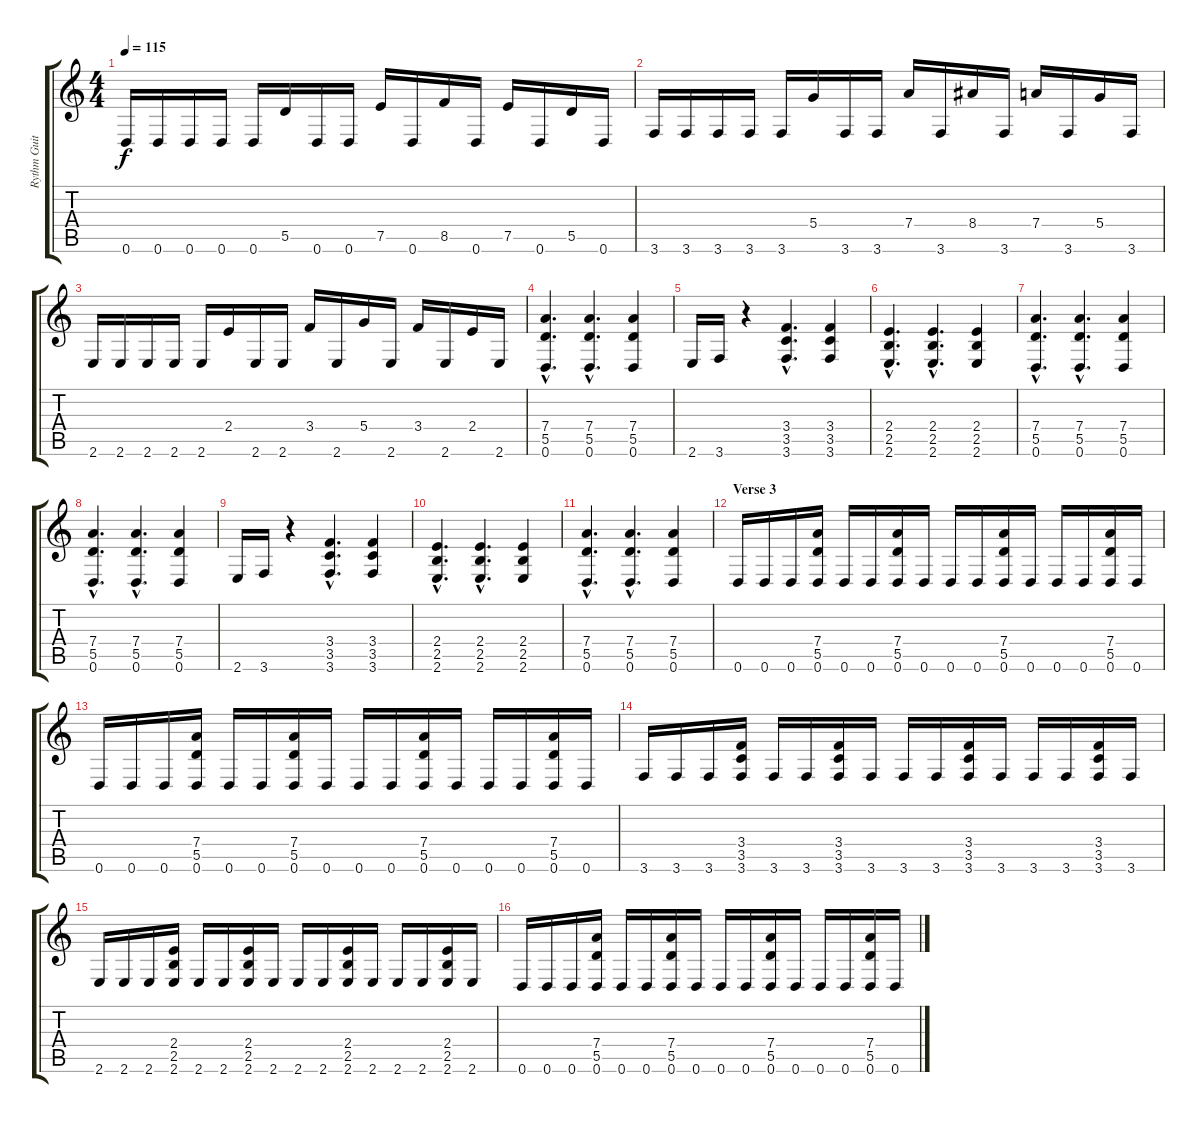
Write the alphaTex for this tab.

\track ("Rythm Guitar (Right)" "Rythm Guit") {instrument distortionguitar}
\staff {score tabs}
\tuning (E4 B3 G3 D3 A2 D2) {hide}
\ts (4 4)
\tempo 115
\clef g2
\ks c
0.6.16{dy f} 0.6.16 0.6.16 0.6.16 0.6.16 5.5.16 0.6.16 0.6.16 7.5.16 0.6.16 8.5.16 0.6.16 7.5.16 0.6.16 5.5.16 0.6.16 |
3.6.16 3.6.16 3.6.16 3.6.16 3.6.16 5.4.16 3.6.16 3.6.16 7.4.16 3.6.16 8.4.16 3.6.16 7.4.16 3.6.16 5.4.16 3.6.16 |
2.6.16 2.6.16 2.6.16 2.6.16 2.6.16 2.4.16 2.6.16 2.6.16 3.4.16 2.6.16 5.4.16 2.6.16 3.4.16 2.6.16 2.4.16 2.6.16 |
(7.4{hac} 5.5{hac} 0.6{hac}).4{d volume 16} (7.4{hac} 5.5{hac} 0.6{hac}).4{d} (7.4 5.5 0.6).4 |
2.6.16 3.6.16 r.4 (3.4{hac} 3.5{hac} 3.6{hac}).4{d} (3.4 3.5 3.6).4 |
(2.4{hac} 2.5{hac} 2.6{hac}).4{d} (2.4{hac} 2.5{hac} 2.6{hac}).4{d} (2.4 2.5 2.6).4 |
(7.4{hac} 5.5{hac} 0.6{hac}).4{d} (7.4{hac} 5.5{hac} 0.6{hac}).4{d} (7.4 5.5 0.6).4 |
(7.4{hac} 5.5{hac} 0.6{hac}).4{d} (7.4{hac} 5.5{hac} 0.6{hac}).4{d} (7.4 5.5 0.6).4 |
2.6.16 3.6.16 r.4 (3.4{hac} 3.5{hac} 3.6{hac}).4{d} (3.4 3.5 3.6).4 |
(2.4{hac} 2.5{hac} 2.6{hac}).4{d} (2.4{hac} 2.5{hac} 2.6{hac}).4{d} (2.4 2.5 2.6).4 |
(7.4{hac} 5.5{hac} 0.6{hac}).4{d} (7.4{hac} 5.5{hac} 0.6{hac}).4{d} (7.4 5.5 0.6).4 |
\section ("" "Verse 3")
0.6.16{volume 13 balance 10} 0.6.16 0.6.16 (7.4 5.5 0.6).16 0.6.16 0.6.16 (7.4 5.5 0.6).16 0.6.16 0.6.16 0.6.16 (7.4 5.5 0.6).16 0.6.16 0.6.16 0.6.16 (7.4 5.5 0.6).16 0.6.16 |
0.6.16 0.6.16 0.6.16 (7.4 5.5 0.6).16 0.6.16 0.6.16 (7.4 5.5 0.6).16 0.6.16 0.6.16 0.6.16 (7.4 5.5 0.6).16 0.6.16 0.6.16 0.6.16 (7.4 5.5 0.6).16 0.6.16 |
3.6.16 3.6.16 3.6.16 (3.4 3.5 3.6).16 3.6.16 3.6.16 (3.4 3.5 3.6).16 3.6.16 3.6.16 3.6.16 (3.4 3.5 3.6).16 3.6.16 3.6.16 3.6.16 (3.4 3.5 3.6).16 3.6.16 |
2.6.16 2.6.16 2.6.16 (2.4 2.5 2.6).16 2.6.16 2.6.16 (2.4 2.5 2.6).16 2.6.16 2.6.16 2.6.16 (2.4 2.5 2.6).16 2.6.16 2.6.16 2.6.16 (2.4 2.5 2.6).16 2.6.16 |
0.6.16 0.6.16 0.6.16 (7.4 5.5 0.6).16 0.6.16 0.6.16 (7.4 5.5 0.6).16 0.6.16 0.6.16 0.6.16 (7.4 5.5 0.6).16 0.6.16 0.6.16 0.6.16 (7.4 5.5 0.6).16 0.6.16
